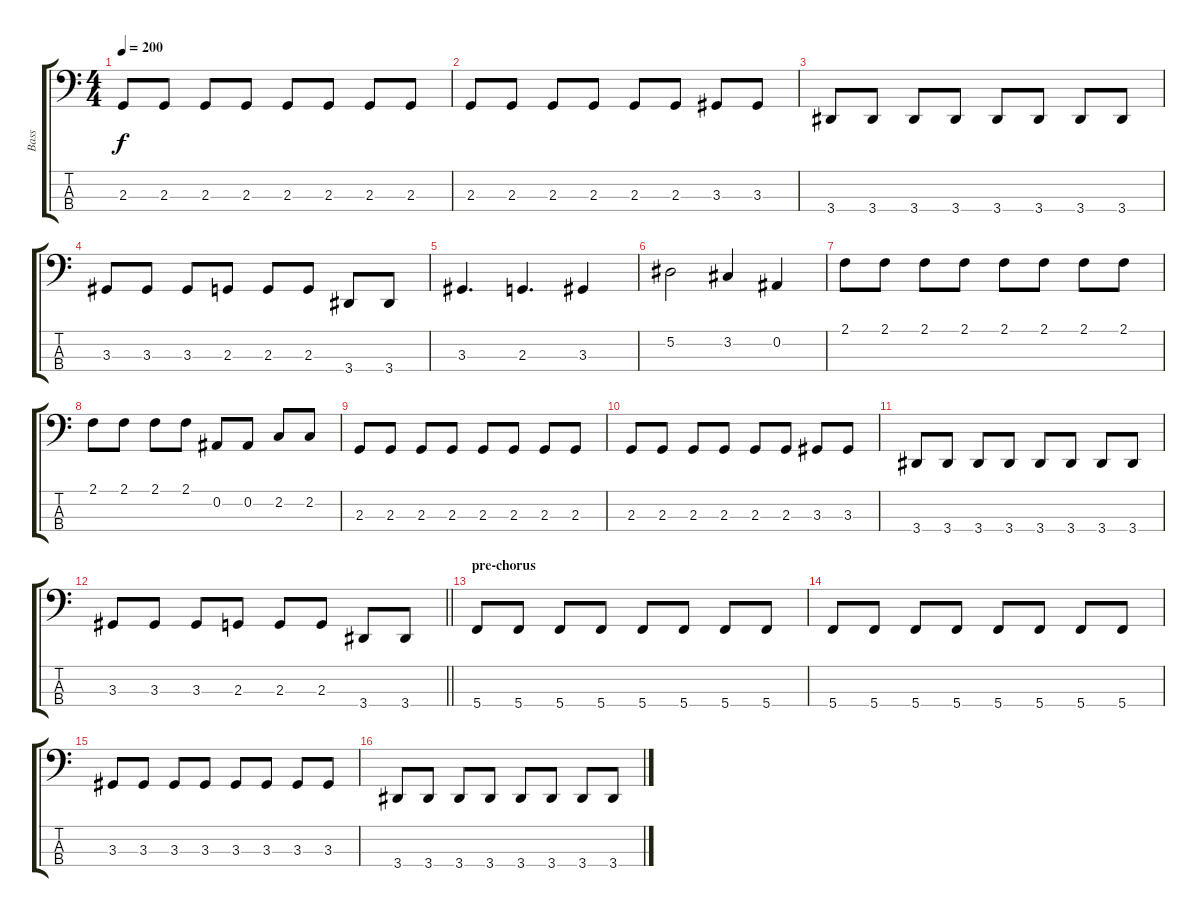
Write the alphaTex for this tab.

\track ("Bass" "Bass") {instrument electricbassfinger}
\staff {score tabs}
\tuning (Eb2 Bb1 F1 C1) {hide}
\ts (4 4)
\tempo 200
\clef f4
\ks c
2.3.8{dy f} 2.3.8 2.3.8 2.3.8 2.3.8 2.3.8 2.3.8 2.3.8 |
2.3.8 2.3.8 2.3.8 2.3.8 2.3.8 2.3.8 3.3.8 3.3.8 |
3.4.8 3.4.8 3.4.8 3.4.8 3.4.8 3.4.8 3.4.8 3.4.8 |
3.3.8 3.3.8 3.3.8 2.3.8 2.3.8 2.3.8 3.4.8 3.4.8 |
3.3.4{d} 2.3.4{d} 3.3.4 |
5.2.2 3.2.4 0.2.4 |
2.1.8 2.1.8 2.1.8 2.1.8 2.1.8 2.1.8 2.1.8 2.1.8 |
2.1.8 2.1.8 2.1.8 2.1.8 0.2.8 0.2.8 2.2.8 2.2.8 |
2.3.8 2.3.8 2.3.8 2.3.8 2.3.8 2.3.8 2.3.8 2.3.8 |
2.3.8 2.3.8 2.3.8 2.3.8 2.3.8 2.3.8 3.3.8 3.3.8 |
3.4.8 3.4.8 3.4.8 3.4.8 3.4.8 3.4.8 3.4.8 3.4.8 |
\barLineRight lightlight
3.3.8 3.3.8 3.3.8 2.3.8 2.3.8 2.3.8 3.4.8 3.4.8 |
\section ("" "pre-chorus")
5.4.8 5.4.8 5.4.8 5.4.8 5.4.8 5.4.8 5.4.8 5.4.8 |
5.4.8 5.4.8 5.4.8 5.4.8 5.4.8 5.4.8 5.4.8 5.4.8 |
3.3.8 3.3.8 3.3.8 3.3.8 3.3.8 3.3.8 3.3.8 3.3.8 |
3.4.8 3.4.8 3.4.8 3.4.8 3.4.8 3.4.8 3.4.8 3.4.8
